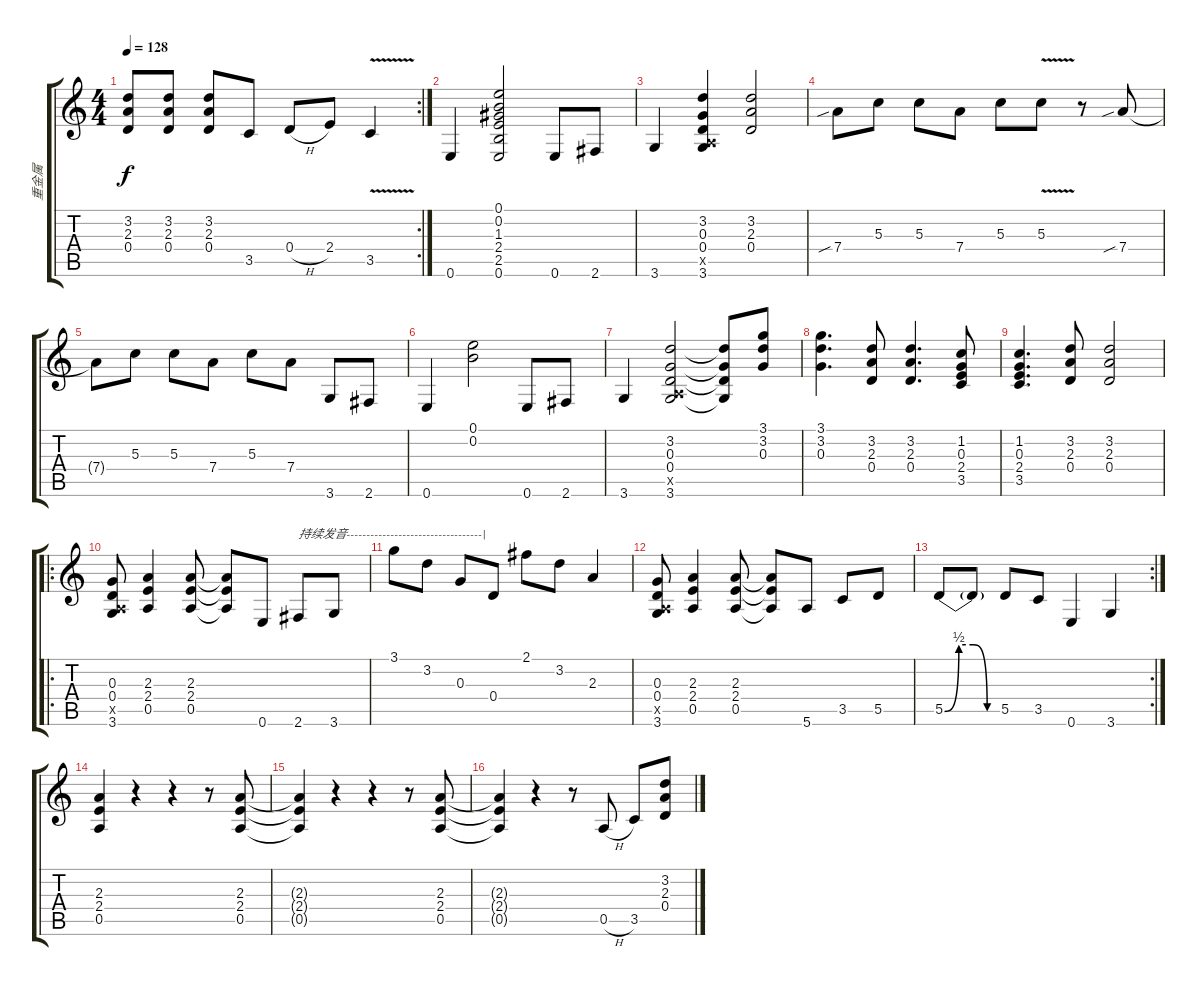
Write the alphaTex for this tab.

\track ("重金属" "重金属") {instrument overdrivenguitar}
\staff {score tabs}
\tuning (E4 B3 G3 D3 A2 E2) {hide}
\rc 2
\ts (4 4)
\tempo 128
\clef g2
\ks c
(3.2{t} 2.3{t} 0.4{t}).8{dy f} (3.2 2.3 0.4).8 (3.2 2.3 0.4).8 3.5.8 0.4{h}.8 2.4.8 3.5{v}.4 |
0.6.4 (0.1 0.2 1.3 2.4 2.5 0.6).2 0.6.8 2.6.8 |
3.6.4 (3.2 0.3 0.4 0.5{x} 3.6).4 (3.2 2.3 0.4).2 |
7.4{sib}.8 5.3.8 5.3.8 7.4.8 5.3.8 5.3{v}.8 r.8 7.4{sib}.8 |
7.4{t}.8 5.3.8 5.3.8 7.4.8 5.3.8 7.4.8 3.6.8 2.6.8 |
0.6.4 (0.1 0.2).2 0.6.8 2.6.8 |
3.6.4 (3.2 0.3 0.4 0.5{x} 3.6).2 (3.2{t} 0.3{t} 0.4{t} 3.6{t}).8 (3.1 3.2 0.3).8 |
(3.1 3.2 0.3).4{d} (3.2 2.3 0.4).8 (3.2 2.3 0.4).4{d} (1.2 0.3 2.4 3.5).8 |
(1.2 0.3 2.4 3.5).4{d} (3.2 2.3 0.4).8 (3.2 2.3 0.4).2 |
\ro
(0.3 0.4 0.5{x} 3.6).8 (2.3 2.4 0.5).4 (2.3 2.4 0.5).8 (2.3{t} 2.4{t} 0.5{t}).8 0.6.8 2.6.8{txt "持续发音----------------------------------|"} 3.6.8 |
3.1.8 3.2.8 0.3.8 0.4.8 2.1.8 3.2.8 2.3.4 |
(0.3 0.4 0.5{x} 3.6).8 (2.3 2.4 0.5).4 (2.3 2.4 0.5).8 (2.3{t} 2.4{t} 0.5{t}).8 5.6.8 3.5.8 5.5.8 |
\rc 2
5.5{be (custom 0 0 15 2 30 2 45 0 60 0)}.8 5.5{t}.8 5.5.8 3.5.8 0.6.4 3.6.4 |
(2.3 2.4 0.5).4 r.4 r.4 r.8 (2.3 2.4 0.5).8 |
(2.3{t} 2.4{t} 0.5{t}).4 r.4 r.4 r.8 (2.3 2.4 0.5).8 |
(2.3{t} 2.4{t} 0.5{t}).4 r.4 r.8 0.5{h}.8 3.5.8 (3.2 2.3 0.4).8
